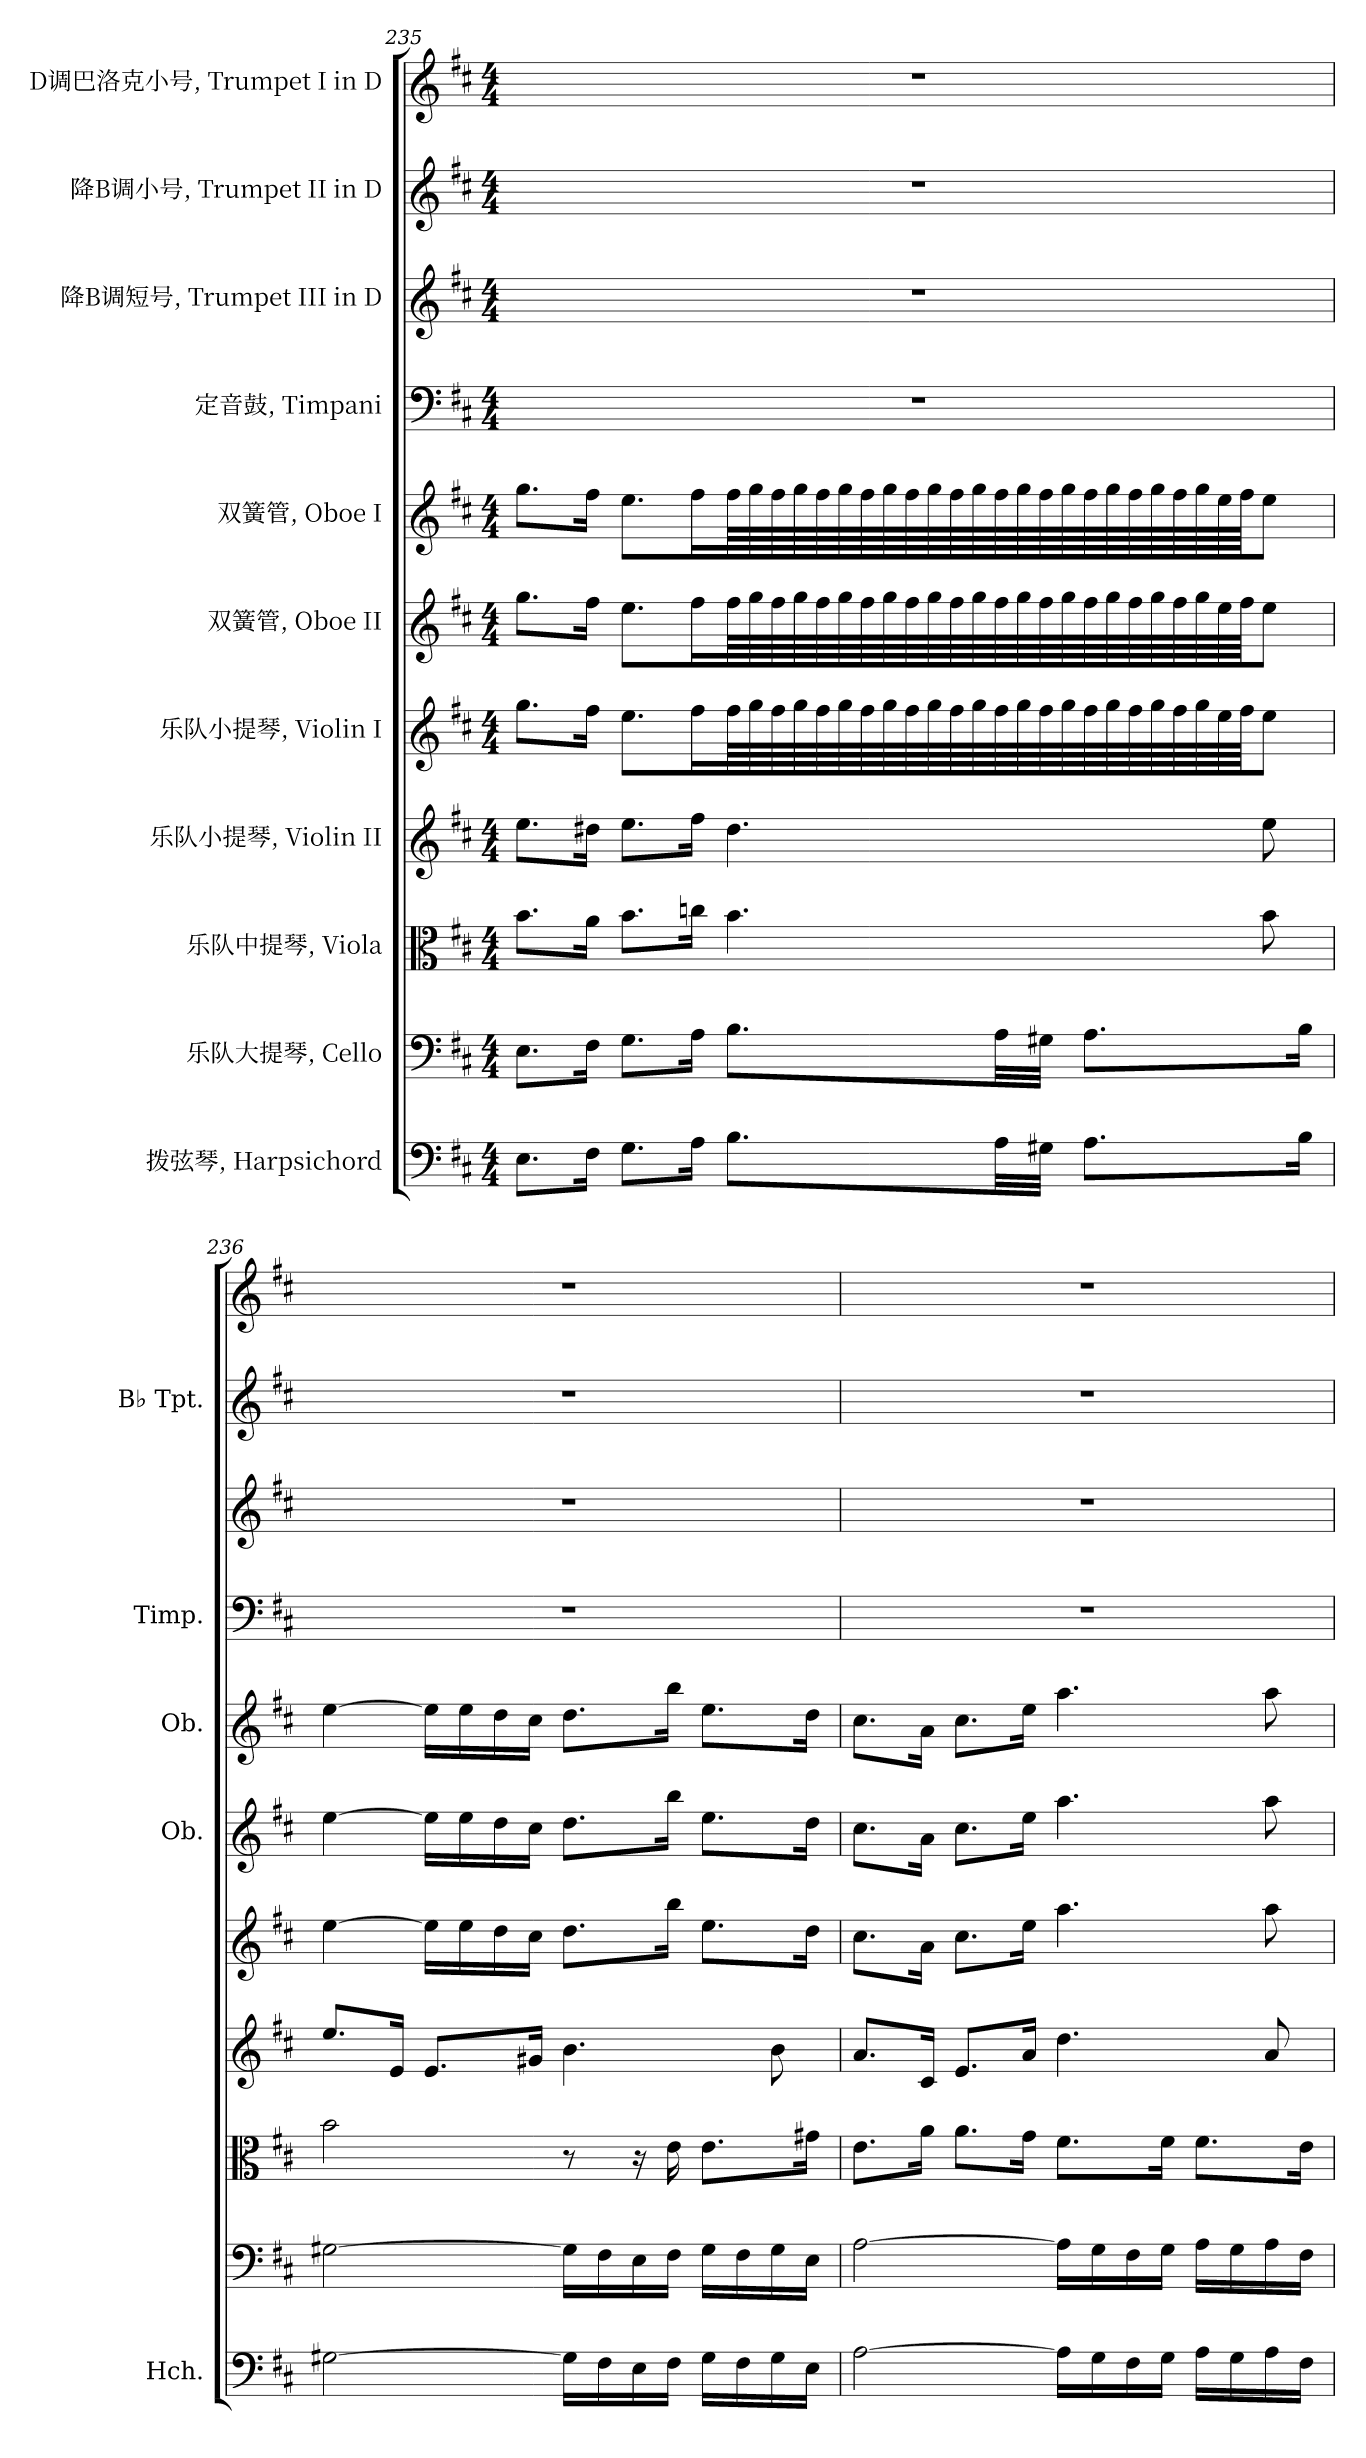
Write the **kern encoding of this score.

**kern	**kern	**kern	**kern	**kern	**kern	**kern	**kern	**kern	**kern	**kern
*part11	*part10	*part9	*part8	*part7	*part6	*part5	*part4	*part3	*part2	*part1
*staff11	*staff10	*staff9	*staff8	*staff7	*staff6	*staff5	*staff4	*staff3	*staff2	*staff1
*I"拨弦琴, Harpsichord	*I"乐队大提琴, Cello	*I"乐队中提琴, Viola	*I"乐队小提琴, Violin II	*I"乐队小提琴, Violin I	*I"双簧管, Oboe II	*I"双簧管, Oboe I	*I"定音鼓, Timpani	*I"降B调短号, Trumpet III in D	*I"降B调小号, Trumpet II in D	*I"D调巴洛克小号, Trumpet I in D
*I'Hch.	*	*	*	*	*I'Ob.	*I'Ob.	*I'Timp.	*	*I'B♭ Tpt.	*
!!LO:PB:g=z
*clefF4	*clefF4	*clefC3	*clefG2	*clefG2	*clefG2	*clefG2	*clefF4	*clefG2	*clefG2	*clefG2
*	*	*	*	*	*	*	*	*ITrd1c2	*ITrd1c2	*ITrd-1c-2
*k[f#c#]	*k[f#c#]	*k[f#c#]	*k[f#c#]	*k[f#c#]	*k[f#c#]	*k[f#c#]	*k[f#c#]	*k[]	*k[]	*k[f#c#g#d#]
*M4/4	*M4/4	*M4/4	*M4/4	*M4/4	*M4/4	*M4/4	*M4/4	*M4/4	*M4/4	*M4/4
=235	=235	=235	=235	=235	=235	=235	=235	=235	=235	=235
8.E\L	8.E\L	8.b\L	8.ee\L	8.gg\L	8.gg\L	8.gg\L	1r	1r	1r	1r
16F#\Jk	16F#\Jk	16a\Jk	16dd#X\Jk	16ff#\Jk	16ff#\Jk	16ff#\Jk	.	.	.	.
8.G\L	8.G\L	8.b\L	8.ee\L	8.ee\L	8.ee\L	8.ee\L	.	.	.	.
16A\Jk	16A\Jk	16ccn\Jk	16ff#\Jk	16ff#\L	16ff#\L	16ff#\L	.	.	.	.
8.B\L	8.B\L	4.b\	4.dd#\	64ff#\LL	64ff#\LL	64ff#\LL	.	.	.	.
.	.	.	.	64gg\	64gg\	64gg\	.	.	.	.
.	.	.	.	64ff#\	64ff#\	64ff#\	.	.	.	.
.	.	.	.	64gg\	64gg\	64gg\	.	.	.	.
.	.	.	.	64ff#\	64ff#\	64ff#\	.	.	.	.
.	.	.	.	64gg\	64gg\	64gg\	.	.	.	.
.	.	.	.	64ff#\	64ff#\	64ff#\	.	.	.	.
.	.	.	.	64gg\	64gg\	64gg\	.	.	.	.
.	.	.	.	64ff#\	64ff#\	64ff#\	.	.	.	.
.	.	.	.	64gg\	64gg\	64gg\	.	.	.	.
.	.	.	.	64ff#\	64ff#\	64ff#\	.	.	.	.
.	.	.	.	64gg\	64gg\	64gg\	.	.	.	.
32A\LL	32A\LL	.	.	64ff#\	64ff#\	64ff#\	.	.	.	.
.	.	.	.	64gg\	64gg\	64gg\	.	.	.	.
32G#X\JJJ	32G#X\JJJ	.	.	64ff#\	64ff#\	64ff#\	.	.	.	.
.	.	.	.	64gg\	64gg\	64gg\	.	.	.	.
8.A\L	8.A\L	.	.	64ff#\	64ff#\	64ff#\	.	.	.	.
.	.	.	.	64gg\	64gg\	64gg\	.	.	.	.
.	.	.	.	64ff#\	64ff#\	64ff#\	.	.	.	.
.	.	.	.	64gg\	64gg\	64gg\	.	.	.	.
.	.	.	.	64ff#\	64ff#\	64ff#\	.	.	.	.
.	.	.	.	64gg\	64gg\	64gg\	.	.	.	.
.	.	.	.	64ee\	64ee\	64ee\	.	.	.	.
.	.	.	.	64ff#\JJJ	64ff#\JJJ	64ff#\JJJ	.	.	.	.
.	.	8b\	8ee\	8ee\J	8ee\J	8ee\J	.	.	.	.
16B\Jk	16B\Jk	.	.	.	.	.	.	.	.	.
!!LO:PB:g=z
=236	=236	=236	=236	=236	=236	=236	=236	=236	=236	=236
[2G#X\	[2G#X\	2b\	8.ee/L	[4ee\	[4ee\	[4ee\	1r	1r	1r	1r
.	.	.	16e/Jk	.	.	.	.	.	.	.
.	.	.	8.e/L	16ee\LL]	16ee\LL]	16ee\LL]	.	.	.	.
.	.	.	.	16ee\	16ee\	16ee\	.	.	.	.
.	.	.	.	16dd\	16dd\	16dd\	.	.	.	.
.	.	.	16g#X/Jk	16cc#\JJ	16cc#\JJ	16cc#\JJ	.	.	.	.
16G#\LL]	16G#\LL]	8r	4.b\	8.dd\L	8.dd\L	8.dd\L	.	.	.	.
16F#\	16F#\	.	.	.	.	.	.	.	.	.
16E\	16E\	16r	.	.	.	.	.	.	.	.
16F#\JJ	16F#\JJ	16e\	.	16bb\Jk	16bb\Jk	16bb\Jk	.	.	.	.
16G#\LL	16G#\LL	8.e\L	.	8.ee\L	8.ee\L	8.ee\L	.	.	.	.
16F#\	16F#\	.	.	.	.	.	.	.	.	.
16G#\	16G#\	.	8b\	.	.	.	.	.	.	.
16E\JJ	16E\JJ	16g#X\Jk	.	16dd\Jk	16dd\Jk	16dd\Jk	.	.	.	.
=237	=237	=237	=237	=237	=237	=237	=237	=237	=237	=237
[2A\	[2A\	8.e\L	8.a/L	8.cc#\L	8.cc#\L	8.cc#\L	1r	1r	1r	1r
.	.	16a\Jk	16c#/Jk	16a\Jk	16a\Jk	16a\Jk	.	.	.	.
.	.	8.a\L	8.e/L	8.cc#\L	8.cc#\L	8.cc#\L	.	.	.	.
.	.	16g\Jk	16a/Jk	16ee\Jk	16ee\Jk	16ee\Jk	.	.	.	.
16A\LL]	16A\LL]	8.f#\L	4.dd\	4.aa\	4.aa\	4.aa\	.	.	.	.
16G\	16G\	.	.	.	.	.	.	.	.	.
16F#\	16F#\	.	.	.	.	.	.	.	.	.
16G\JJ	16G\JJ	16f#\Jk	.	.	.	.	.	.	.	.
16A\LL	16A\LL	8.f#\L	.	.	.	.	.	.	.	.
16G\	16G\	.	.	.	.	.	.	.	.	.
16A\	16A\	.	8a/	8aa\	8aa\	8aa\	.	.	.	.
16F#\JJ	16F#\JJ	16e\Jk	.	.	.	.	.	.	.	.
=	=	=	=	=	=	=	=	=	=	=
*-	*-	*-	*-	*-	*-	*-	*-	*-	*-	*-
